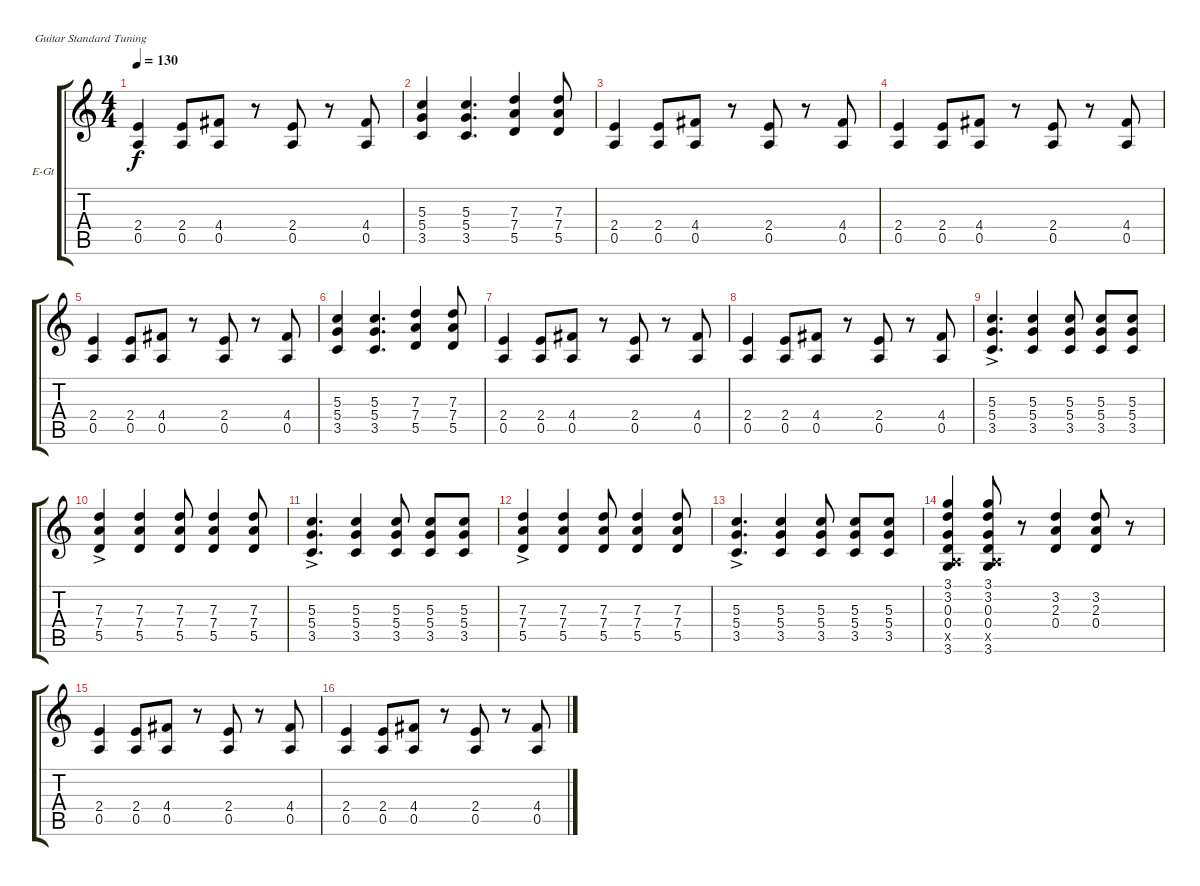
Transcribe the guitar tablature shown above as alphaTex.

\bracketExtendMode groupsimilarinstruments
\firstSystemTrackNameOrientation horizontal
\otherSystemsTrackNameOrientation horizontal
\track ("Utwór 2" "E-Gt") {instrument overdrivenguitar}
\staff {score tabs}
\tuning (E4 B3 G3 D3 A2 E2)
\ts (4 4)
\tempo 130
\clef g2
\ks c
(2.4 0.5).4{dy f} (2.4 0.5).8 (4.4 0.5).8 r.8 (2.4 0.5).8 r.8 (4.4 0.5).8 |
(5.3 5.4 3.5).4 (5.3 5.4 3.5).4{d} (7.3 7.4 5.5).4 (7.3 7.4 5.5).8 |
(2.4 0.5).4 (2.4 0.5).8 (4.4 0.5).8 r.8 (2.4 0.5).8 r.8 (4.4 0.5).8 |
(2.4 0.5).4 (2.4 0.5).8 (4.4 0.5).8 r.8 (2.4 0.5).8 r.8 (4.4 0.5).8 |
(2.4 0.5).4 (2.4 0.5).8 (4.4 0.5).8 r.8 (2.4 0.5).8 r.8 (4.4 0.5).8 |
(5.3 5.4 3.5).4 (5.3 5.4 3.5).4{d} (7.3 7.4 5.5).4 (7.3 7.4 5.5).8 |
(2.4 0.5).4 (2.4 0.5).8 (4.4 0.5).8 r.8 (2.4 0.5).8 r.8 (4.4 0.5).8 |
(2.4 0.5).4 (2.4 0.5).8 (4.4 0.5).8 r.8 (2.4 0.5).8 r.8 (4.4 0.5).8 |
(5.3{ac} 5.4{ac} 3.5{ac}).4{d} (5.3 5.4 3.5).4 (5.3 5.4 3.5).8 (5.3 5.4 3.5).8 (5.3 5.4 3.5).8 |
(7.3{ac} 7.4{ac} 5.5{ac}).4 (7.3 7.4 5.5).4 (7.3 7.4 5.5).8 (7.3 7.4 5.5).4 (7.3 7.4 5.5).8 |
(5.3{ac} 5.4{ac} 3.5{ac}).4{d} (5.3 5.4 3.5).4 (5.3 5.4 3.5).8 (5.3 5.4 3.5).8 (5.3 5.4 3.5).8 |
(7.3{ac} 7.4{ac} 5.5{ac}).4 (7.3 7.4 5.5).4 (7.3 7.4 5.5).8 (7.3 7.4 5.5).4 (7.3 7.4 5.5).8 |
(5.3{ac} 5.4{ac} 3.5{ac}).4{d} (5.3 5.4 3.5).4 (5.3 5.4 3.5).8 (5.3 5.4 3.5).8 (5.3 5.4 3.5).8 |
(3.1 3.2 0.3 0.4 0.5{x} 3.6).4 (3.1 3.2 0.3 0.4 0.5{x} 3.6).8 r.8 (3.2 2.3 0.4).4 (3.2 2.3 0.4).8 r.8 |
(2.4 0.5).4 (2.4 0.5).8 (4.4 0.5).8 r.8 (2.4 0.5).8 r.8 (4.4 0.5).8 |
(2.4 0.5).4 (2.4 0.5).8 (4.4 0.5).8 r.8 (2.4 0.5).8 r.8 (4.4 0.5).8
